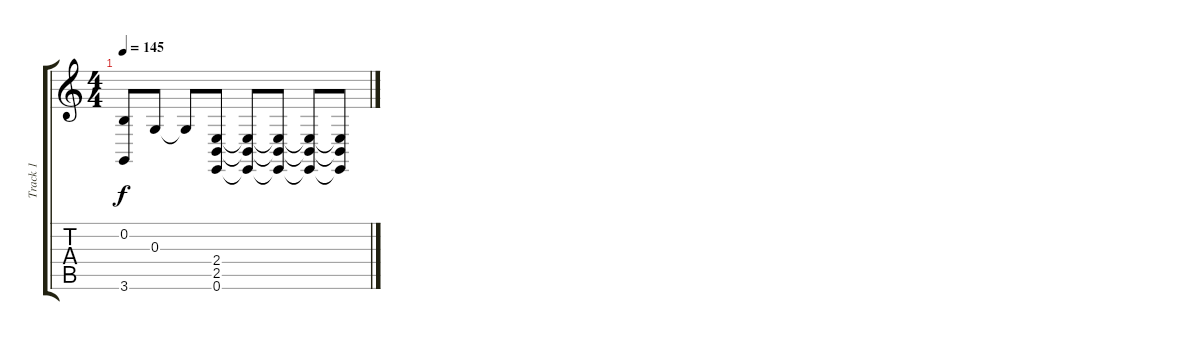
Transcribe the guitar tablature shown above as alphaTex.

\track ("Track 1" "Track 1") {instrument drawbarorgan}
\staff {score tabs}
\tuning (E4 B3 G3 D3 A2 E2) {hide}
\ts (4 4)
\tempo 145
\clef g2
\ks c
(0.2 3.6).8{dy f} 0.3.8 0.3{t}.8 (2.4 2.5 0.6).8 (2.4{t} 2.5{t} 0.6{t}).8 (2.4{t} 2.5{t} 0.6{t}).8 (2.4{t} 2.5{t} 0.6{t}).8 (2.4{t} 2.5{t} 0.6{t}).8
